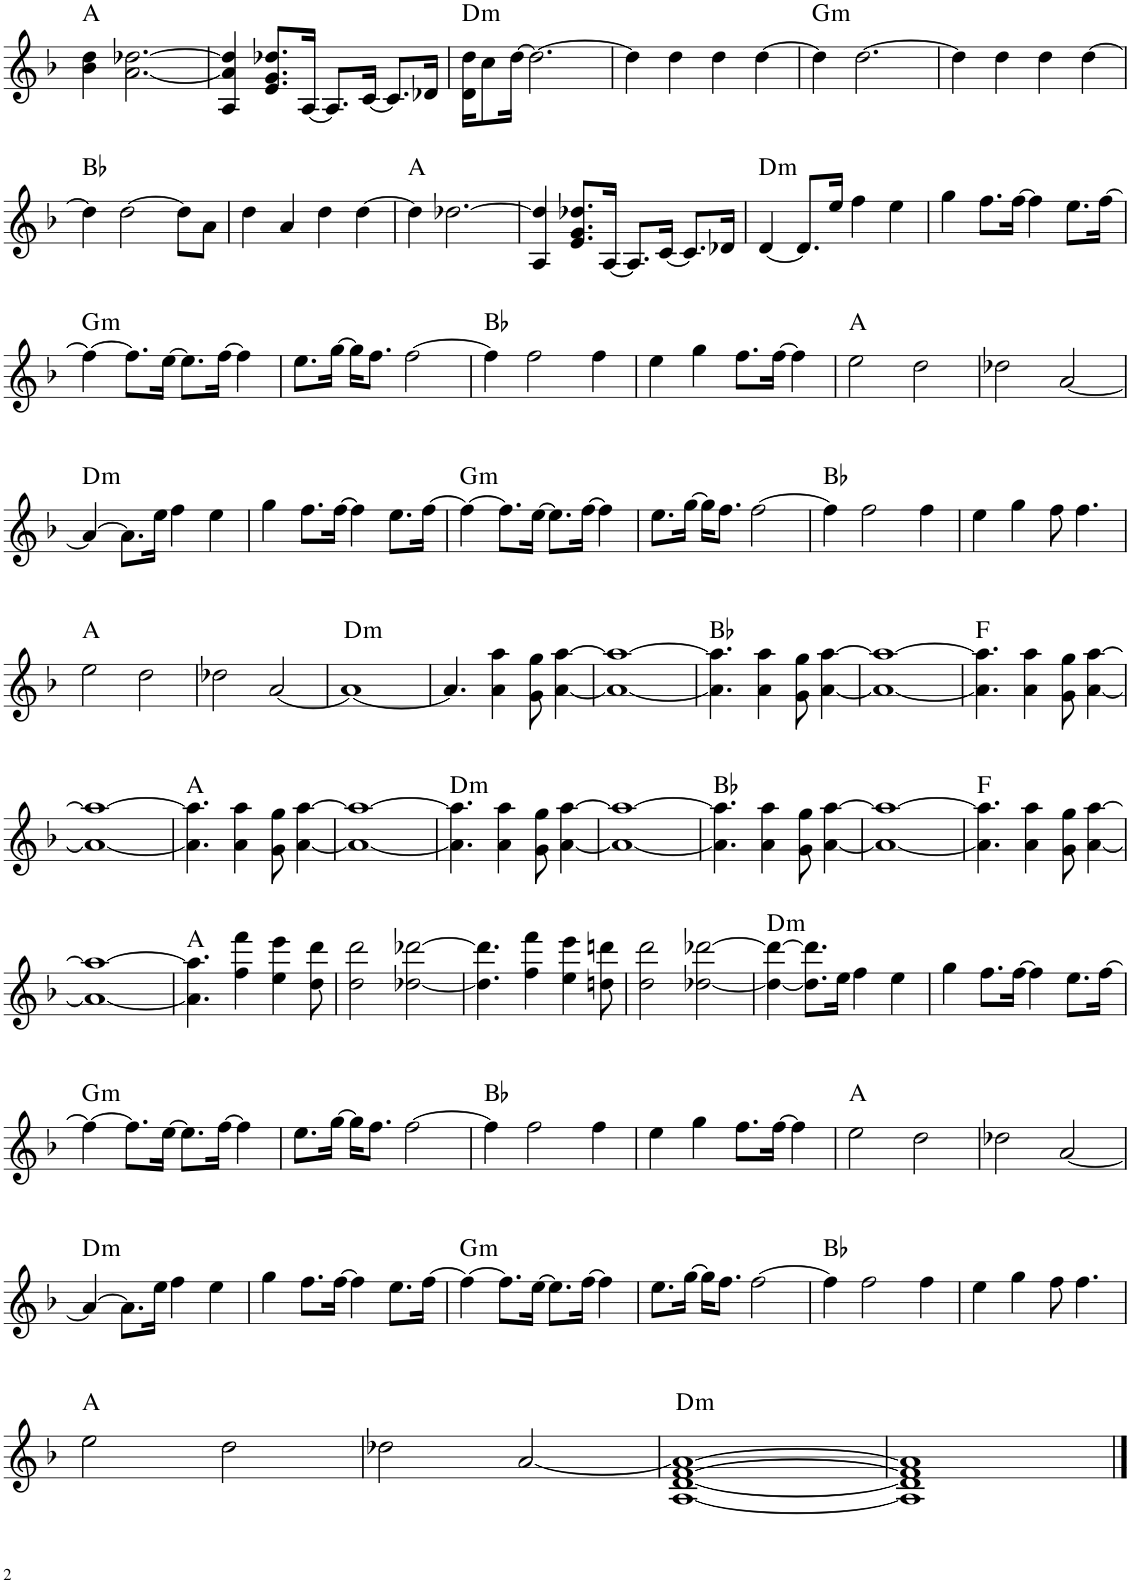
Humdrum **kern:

**kern	**harte
*part1	*part1
*staff1	*
*I"Piano	*
*I'Pno.	*
!!LO:PB:g=z
*clefG2	*
*k[b-]	*
*M4/4	*
=57	=57
4b-\ 4dd\	A:maj
[2.a\ [2.dd-X\	.
=58	=58
4A/ 4a/] 4dd-/]	.
8.e/ 8.g/ 8.dd-X/L	.
[16A/Jk	.
8.A/L]	.
[16c/Jk	.
8.c/L]	.
16d-X/Jk	.
=59	=59
!	!LO:H:kt=m
16d\ 16dd\KL	D:min
8cc\	.
[16dd\Jk	.
2.dd\_	.
=60	=60
4dd\]	.
4dd\	.
4dd\	.
[4dd\	.
=61	=61
!	!LO:H:kt=m
4dd\]	G:min
[2.dd\	.
=62	=62
4dd\]	.
4dd\	.
4dd\	.
[4dd\	.
!!LO:LB:g=z
=63	=63
4dd\]	Bb:maj
[2dd\	.
8dd\L]	.
8a\J	.
=64	=64
4dd\	.
4a/	.
4dd\	.
[4dd\	.
=65	=65
4dd\]	A:maj
[2.dd-X\	.
=66	=66
4A/ 4dd-/]	.
8.e/ 8.g/ 8.dd-X/L	.
[16A/Jk	.
8.A/L]	.
[16c/Jk	.
8.c/L]	.
16d-X/Jk	.
=67	=67
!	!LO:H:kt=m
[4d/	D:min
8.d/L]	.
16ee/Jk	.
4ff\	.
4ee\	.
=68	=68
4gg\	.
8.ff\L	.
[16ff\Jk	.
4ff\]	.
8.ee\L	.
[16ff\Jk	.
!!LO:LB:g=z
=69	=69
!	!LO:H:kt=m
4ff\_	G:min
8.ff\L]	.
[16ee\Jk	.
8.ee\L]	.
[16ff\Jk	.
4ff\]	.
=70	=70
8.ee\L	.
[16gg\Jk	.
16gg\KL]	.
8.ff\J	.
[2ff\	.
=71	=71
4ff\]	Bb:maj
2ff\	.
4ff\	.
=72	=72
4ee\	.
4gg\	.
8.ff\L	.
[16ff\Jk	.
4ff\]	.
=73	=73
2ee\	A:maj
2dd\	.
=74	=74
2dd-X\	.
[2a/	.
!!LO:LB:g=z
=75	=75
!	!LO:H:kt=m
4a/_	D:min
8.a\L]	.
16ee\Jk	.
4ff\	.
4ee\	.
=76	=76
4gg\	.
8.ff\L	.
[16ff\Jk	.
4ff\]	.
8.ee\L	.
[16ff\Jk	.
=77	=77
!	!LO:H:kt=m
4ff\_	G:min
8.ff\L]	.
[16ee\Jk	.
8.ee\L]	.
[16ff\Jk	.
4ff\]	.
=78	=78
8.ee\L	.
[16gg\Jk	.
16gg\KL]	.
8.ff\J	.
[2ff\	.
=79	=79
4ff\]	Bb:maj
2ff\	.
4ff\	.
=80	=80
4ee\	.
4gg\	.
8ff\	.
4.ff\	.
!!LO:LB:g=z
=81	=81
2ee\	A:maj
2dd\	.
=82	=82
2dd-X\	.
[2a/	.
=83	=83
!	!LO:H:kt=m
1a_	D:min
=84	=84
4.a/]	.
4a\ 4aa\	.
8g\ 8gg\	.
[4a\ [4aa\	.
=85	=85
1a_ 1aa_	.
=86	=86
4.a\] 4.aa\]	Bb:maj
4a\ 4aa\	.
8g\ 8gg\	.
[4a\ [4aa\	.
=87	=87
1a_ 1aa_	.
=88	=88
4.a\] 4.aa\]	F:maj
4a\ 4aa\	.
8g\ 8gg\	.
[4a\ [4aa\	.
!!LO:LB:g=z
=89	=89
1a_ 1aa_	.
=90	=90
4.a\] 4.aa\]	A:maj
4a\ 4aa\	.
8g\ 8gg\	.
[4a\ [4aa\	.
=91	=91
1a_ 1aa_	.
=92	=92
!	!LO:H:kt=m
4.a\] 4.aa\]	D:min
4a\ 4aa\	.
8g\ 8gg\	.
[4a\ [4aa\	.
=93	=93
1a_ 1aa_	.
=94	=94
4.a\] 4.aa\]	Bb:maj
4a\ 4aa\	.
8g\ 8gg\	.
[4a\ [4aa\	.
=95	=95
1a_ 1aa_	.
=96	=96
4.a\] 4.aa\]	F:maj
4a\ 4aa\	.
8g\ 8gg\	.
[4a\ [4aa\	.
!!LO:LB:g=z
=97	=97
1a_ 1aa_	.
=98	=98
4.a\] 4.aa\]	A:maj
4ff\ 4fff\	.
4ee\ 4eee\	.
8dd\ 8ddd\	.
=99	=99
2dd\ 2ddd\	.
[2dd-X\ [2ddd-X\	.
=100	=100
4.dd-\] 4.ddd-\]	.
4ff\ 4fff\	.
4ee\ 4eee\	.
8ddn\ 8dddn\	.
=101	=101
2dd\ 2ddd\	.
[2dd-X\ [2ddd-X\	.
=102	=102
!	!LO:H:kt=m
4dd-\_ 4ddd-\_	D:min
8.dd-\] 8.ddd-\]L	.
16ee\Jk	.
4ff\	.
4ee\	.
=103	=103
4gg\	.
8.ff\L	.
[16ff\Jk	.
4ff\]	.
8.ee\L	.
[16ff\Jk	.
!!LO:LB:g=z
=104	=104
!	!LO:H:kt=m
4ff\_	G:min
8.ff\L]	.
[16ee\Jk	.
8.ee\L]	.
[16ff\Jk	.
4ff\]	.
=105	=105
8.ee\L	.
[16gg\Jk	.
16gg\KL]	.
8.ff\J	.
[2ff\	.
=106	=106
4ff\]	Bb:maj
2ff\	.
4ff\	.
=107	=107
4ee\	.
4gg\	.
8.ff\L	.
[16ff\Jk	.
4ff\]	.
=108	=108
2ee\	A:maj
2dd\	.
=109	=109
2dd-X\	.
[2a/	.
!!LO:LB:g=z
=110	=110
!	!LO:H:kt=m
4a/_	D:min
8.a\L]	.
16ee\Jk	.
4ff\	.
4ee\	.
=111	=111
4gg\	.
8.ff\L	.
[16ff\Jk	.
4ff\]	.
8.ee\L	.
[16ff\Jk	.
=112	=112
!	!LO:H:kt=m
4ff\_	G:min
8.ff\L]	.
[16ee\Jk	.
8.ee\L]	.
[16ff\Jk	.
4ff\]	.
=113	=113
8.ee\L	.
[16gg\Jk	.
16gg\KL]	.
8.ff\J	.
[2ff\	.
=114	=114
4ff\]	Bb:maj
2ff\	.
4ff\	.
=115	=115
4ee\	.
4gg\	.
8ff\	.
4.ff\	.
!!LO:LB:g=z
=116	=116
2ee\	A:maj
2dd\	.
=117	=117
2dd-X\	.
[2a/	.
=118	=118
!	!LO:H:kt=m
[1A [1d [1f 1a_	D:min
=119	=119
1A] 1d] 1f] 1a]	.
==	==
*-	*-
